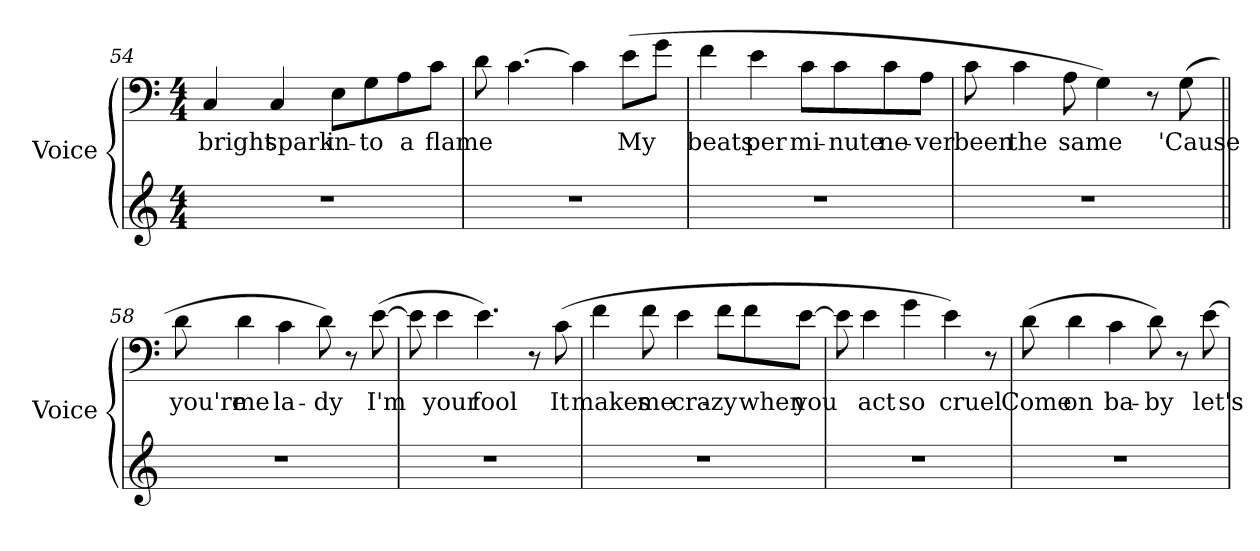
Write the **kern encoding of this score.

**kern	**kern	**text
*part2	*part1	*part1
*staff2	*staff1	*staff1
*I"Voice	*I"Voice	*
*I'Voice	*I'Voice	*
*clefG2	*clefF4	*
*k[]	*k[]	*
*C:	*C:	*
*M4/4	*M4/4	*
=54	=54	=54
!	!	!LO:LY:b:color=#000000
1r	4Ci/	bright
!	!	!LO:LY:b:color=#000000
.	4Ci/	spark
!	!	!LO:LY:b:color=#000000
.	8Ei\L	in-
!	!	!LO:LY:b:color=#000000
.	8Gi\	-to
!	!	!LO:LY:b:color=#000000
.	8Ai\	a
!	!	!LO:LY:b:color=#000000
.	8ci\J	flame
=55	=55	=55
1r	8di\	.
.	[4.ci\	.
.	4ci\]	.
!	!	!LO:LY:b:color=#000000
.	(8ei\L	My
.	8gi\J	.
!!LO:LB:g=z
=56	=56	=56
!	!	!LO:LY:b:color=#000000
1r	4fi\	beats
!	!	!LO:LY:b:color=#000000
.	4ei\	per
!	!	!LO:LY:b:color=#000000
.	8ci\L	mi-
!	!	!LO:LY:b:color=#000000
.	8ci\	-nute
!	!	!LO:LY:b:color=#000000
.	8ci\	ne-
!	!	!LO:LY:b:color=#000000
.	8Ai\J	-ver
=57	=57	=57
!	!	!LO:LY:b:color=#000000
1r	8ci\	been
!	!	!LO:LY:b:color=#000000
.	4ci\	the
!	!	!LO:LY:b:color=#000000
.	8Ai\	same
.	4Gi\)	.
.	8r	.
!	!	!LO:LY:b:color=#000000
.	(8Gi\	'Cause
=58||	=58||	=58||
!	!	!LO:LY:b:color=#000000
1r	8di\	you're
!	!	!LO:LY:b:color=#000000
.	4di\	me
!	!	!LO:LY:b:color=#000000
.	4ci\	la-
!	!	!LO:LY:b:color=#000000
.	8di\)	-dy
.	8r	.
!	!	!LO:LY:b:color=#000000
.	([8ei\	I'm
=59	=59	=59
1r	8ei\]	.
!	!	!LO:LY:b:color=#000000
.	4ei\	your
!	!	!LO:LY:b:color=#000000
.	4.ei\)	fool
.	8r	.
!	!	!LO:LY:b:color=#000000
.	(8ci\	It
!!LO:PB:g=z
=60	=60	=60
!	!	!LO:LY:b:color=#000000
1r	4fi\	makes
!	!	!LO:LY:b:color=#000000
.	8fi\	me
!	!	!LO:LY:b:color=#000000
.	4ei\	cra-
!	!	!LO:LY:b:color=#000000
.	8fi\L	-zy
!	!	!LO:LY:b:color=#000000
.	8fi\	when
!	!	!LO:LY:b:color=#000000
.	[8ei\J	you
=61	=61	=61
1r	8ei\]	.
!	!	!LO:LY:b:color=#000000
.	4ei\	act
!	!	!LO:LY:b:color=#000000
.	4gi\	so
!	!	!LO:LY:b:color=#000000
.	4ei\)	cruel
.	8r	.
=62	=62	=62
!	!	!LO:LY:b:color=#000000
1r	(8di\	Come
!	!	!LO:LY:b:color=#000000
.	4di\	on
!	!	!LO:LY:b:color=#000000
.	4ci\	ba-
!	!	!LO:LY:b:color=#000000
.	8di\)	-by
.	8r	.
!	!	!LO:LY:b:color=#000000
.	[8ei\	let's
=	=	=
*-	*-	*-
